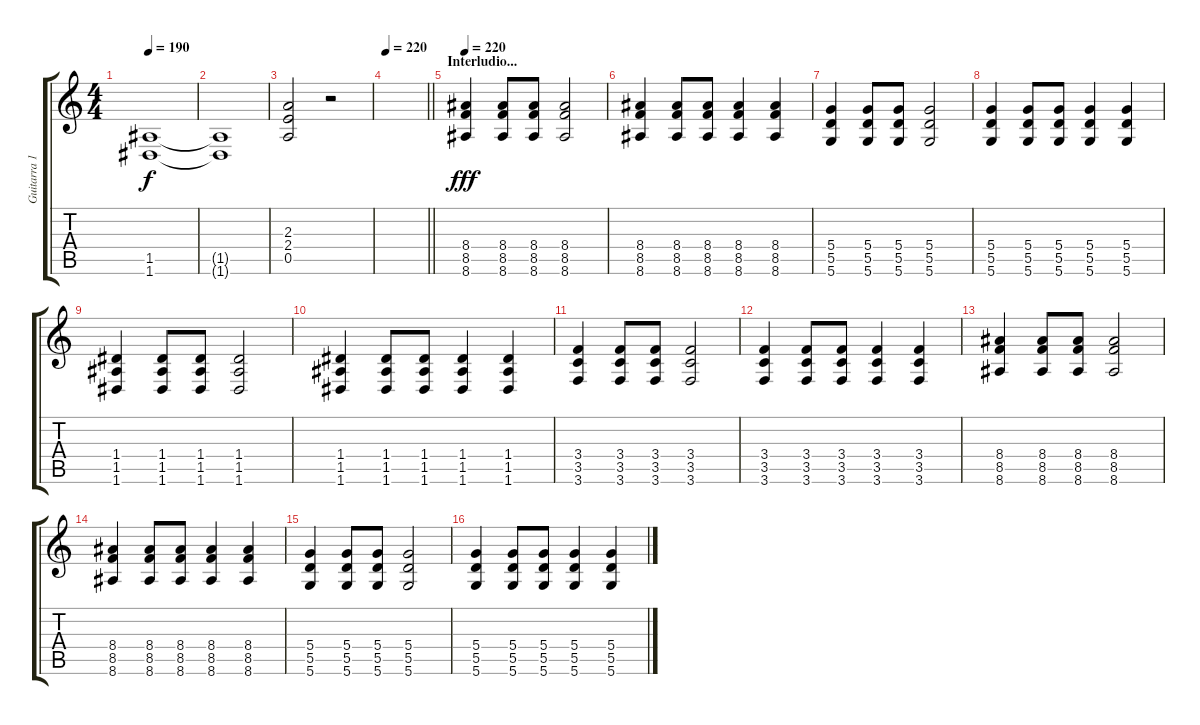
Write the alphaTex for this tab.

\track ("Guitarra 1" "Guitarra 1") {instrument distortionguitar}
\staff {score tabs}
\tuning (E4 B3 G3 D3 A2 D2) {hide}
\ts (4 4)
\tempo 190
\clef g2
\ks c
(1.5 1.6).1{dy f} |
(1.5{t} 1.6{t}).1 |
(2.3 2.4 0.5).2 r.2 |
\tempo 220
\barLineRight lightlight
|
\section ("" "Interludio...")
\tempo 220
(8.4 8.5 8.6).4{dy fff} (8.4 8.5 8.6).8 (8.4 8.5 8.6).8 (8.4 8.5 8.6).2 |
(8.4 8.5 8.6).4 (8.4 8.5 8.6).8 (8.4 8.5 8.6).8 (8.4 8.5 8.6).4 (8.4 8.5 8.6).4 |
(5.4 5.5 5.6).4 (5.4 5.5 5.6).8 (5.4 5.5 5.6).8 (5.4 5.5 5.6).2 |
(5.4 5.5 5.6).4 (5.4 5.5 5.6).8 (5.4 5.5 5.6).8 (5.4 5.5 5.6).4 (5.4 5.5 5.6).4 |
(1.4 1.5 1.6).4 (1.4 1.5 1.6).8 (1.4 1.5 1.6).8 (1.4 1.5 1.6).2 |
(1.4 1.5 1.6).4 (1.4 1.5 1.6).8 (1.4 1.5 1.6).8 (1.4 1.5 1.6).4 (1.4 1.5 1.6).4 |
(3.4 3.5 3.6).4 (3.4 3.5 3.6).8 (3.4 3.5 3.6).8 (3.4 3.5 3.6).2 |
(3.4 3.5 3.6).4 (3.4 3.5 3.6).8 (3.4 3.5 3.6).8 (3.4 3.5 3.6).4 (3.4 3.5 3.6).4 |
(8.4 8.5 8.6).4 (8.4 8.5 8.6).8 (8.4 8.5 8.6).8 (8.4 8.5 8.6).2 |
(8.4 8.5 8.6).4 (8.4 8.5 8.6).8 (8.4 8.5 8.6).8 (8.4 8.5 8.6).4 (8.4 8.5 8.6).4 |
(5.4 5.5 5.6).4 (5.4 5.5 5.6).8 (5.4 5.5 5.6).8 (5.4 5.5 5.6).2 |
(5.4 5.5 5.6).4 (5.4 5.5 5.6).8 (5.4 5.5 5.6).8 (5.4 5.5 5.6).4 (5.4 5.5 5.6).4
